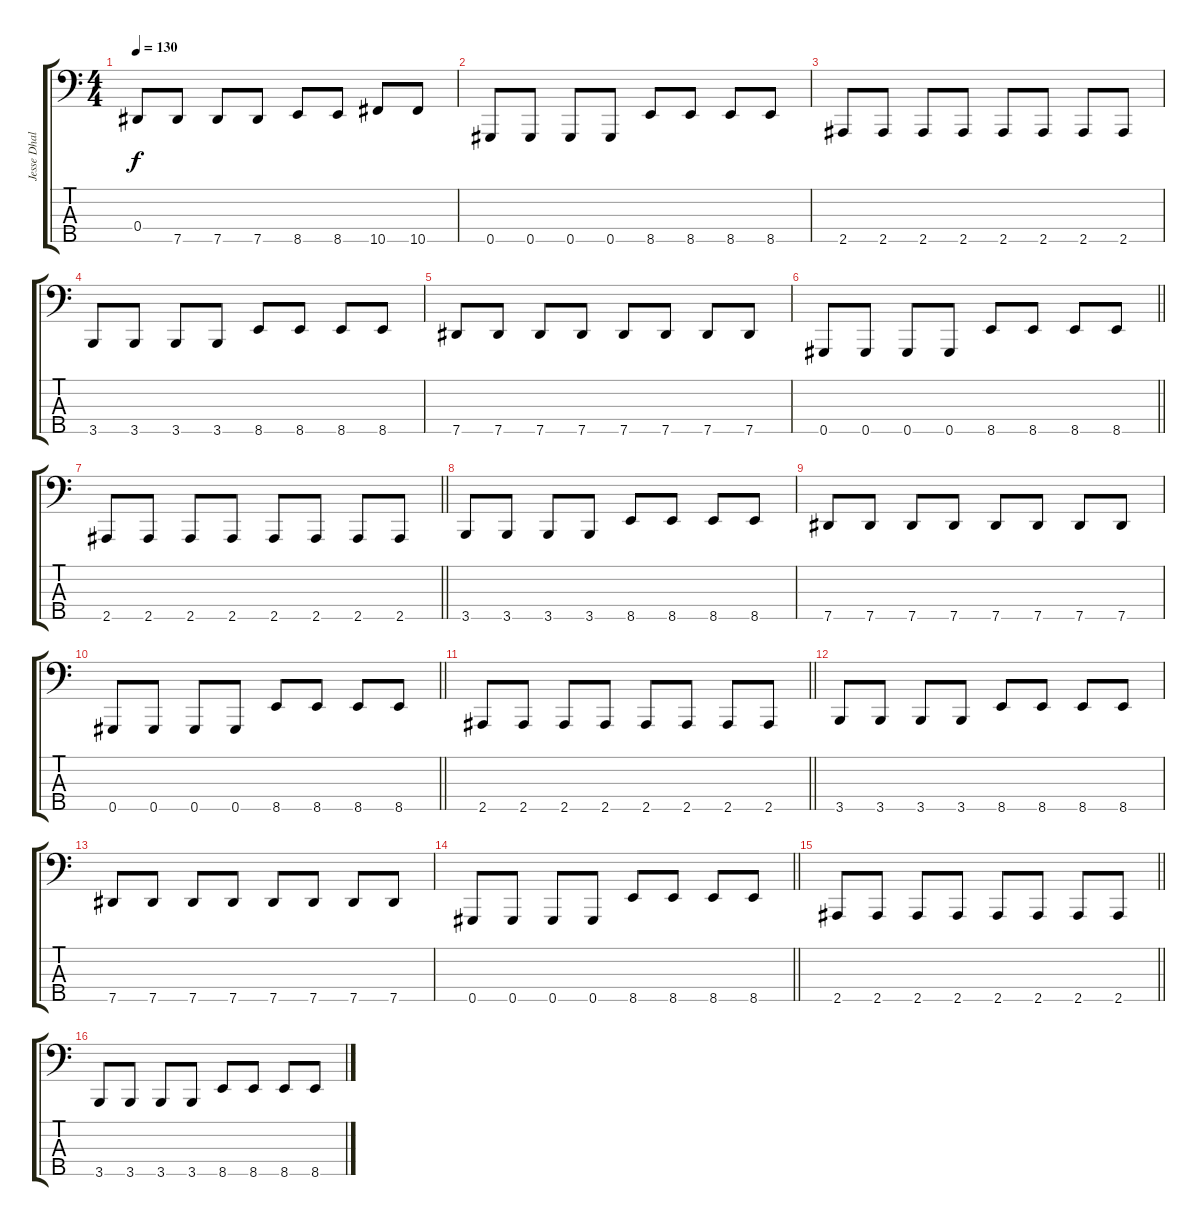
\track ("Jesse Dhaliwal" "Jesse Dhal") {instrument electricbasspick}
\staff {score tabs}
\tuning (Gb2 Db2 Ab1 Eb1 Ab0) {hide}
\ts (4 4)
\tempo 130
\clef f4
\ks c
0.4{t}.8{dy f} 7.5.8 7.5.8 7.5.8 8.5.8 8.5.8 10.5.8 10.5.8 |
0.5.8 0.5.8 0.5.8 0.5.8 8.5.8 8.5.8 8.5.8 8.5.8 |
2.5.8 2.5.8 2.5.8 2.5.8 2.5.8 2.5.8 2.5.8 2.5.8 |
3.5.8 3.5.8 3.5.8 3.5.8 8.5.8 8.5.8 8.5.8 8.5.8 |
7.5.8 7.5.8 7.5.8 7.5.8 7.5.8 7.5.8 7.5.8 7.5.8 |
\barLineRight lightlight
0.5.8 0.5.8 0.5.8 0.5.8 8.5.8 8.5.8 8.5.8 8.5.8 |
\barLineRight lightlight
2.5.8 2.5.8 2.5.8 2.5.8 2.5.8 2.5.8 2.5.8 2.5.8 |
3.5.8 3.5.8 3.5.8 3.5.8 8.5.8 8.5.8 8.5.8 8.5.8 |
7.5.8 7.5.8 7.5.8 7.5.8 7.5.8 7.5.8 7.5.8 7.5.8 |
\barLineRight lightlight
0.5.8 0.5.8 0.5.8 0.5.8 8.5.8 8.5.8 8.5.8 8.5.8 |
\barLineRight lightlight
2.5.8 2.5.8 2.5.8 2.5.8 2.5.8 2.5.8 2.5.8 2.5.8 |
3.5.8 3.5.8 3.5.8 3.5.8 8.5.8 8.5.8 8.5.8 8.5.8 |
7.5.8 7.5.8 7.5.8 7.5.8 7.5.8 7.5.8 7.5.8 7.5.8 |
\barLineRight lightlight
0.5.8 0.5.8 0.5.8 0.5.8 8.5.8 8.5.8 8.5.8 8.5.8 |
\barLineRight lightlight
2.5.8 2.5.8 2.5.8 2.5.8 2.5.8 2.5.8 2.5.8 2.5.8 |
3.5.8 3.5.8 3.5.8 3.5.8 8.5.8 8.5.8 8.5.8 8.5.8
